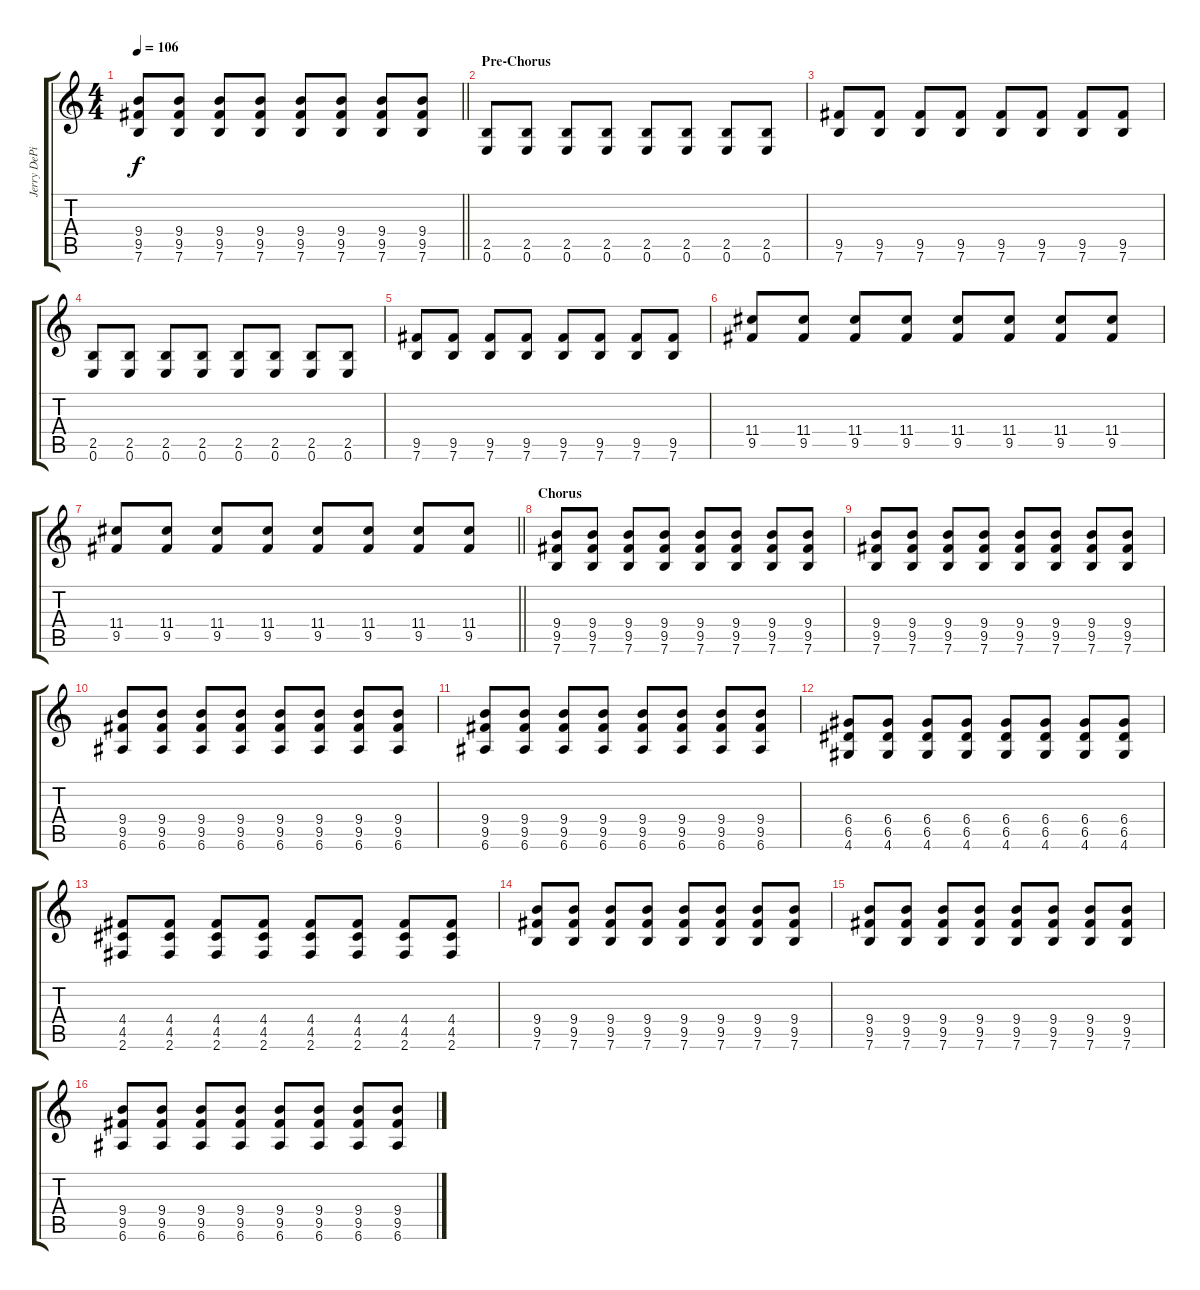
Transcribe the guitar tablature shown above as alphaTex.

\track ("Jerry DePizzo" "Jerry DePi") {instrument electricguitarclean}
\staff {score tabs}
\tuning (E4 B3 G3 D3 A2 E2) {hide}
\ts (4 4)
\tempo 106
\clef g2
\barLineRight lightlight
\ks c
(9.4 9.5 7.6).8{dy f} (9.4 9.5 7.6).8 (9.4 9.5 7.6).8 (9.4 9.5 7.6).8 (9.4 9.5 7.6).8 (9.4 9.5 7.6).8 (9.4 9.5 7.6).8 (9.4 9.5 7.6).8 |
\section ("" "Pre-Chorus")
(2.5 0.6).8 (2.5 0.6).8 (2.5 0.6).8 (2.5 0.6).8 (2.5 0.6).8 (2.5 0.6).8 (2.5 0.6).8 (2.5 0.6).8 |
(9.5 7.6).8 (9.5 7.6).8 (9.5 7.6).8 (9.5 7.6).8 (9.5 7.6).8 (9.5 7.6).8 (9.5 7.6).8 (9.5 7.6).8 |
(2.5 0.6).8 (2.5 0.6).8 (2.5 0.6).8 (2.5 0.6).8 (2.5 0.6).8 (2.5 0.6).8 (2.5 0.6).8 (2.5 0.6).8 |
(9.5 7.6).8 (9.5 7.6).8 (9.5 7.6).8 (9.5 7.6).8 (9.5 7.6).8 (9.5 7.6).8 (9.5 7.6).8 (9.5 7.6).8 |
(11.4 9.5).8 (11.4 9.5).8 (11.4 9.5).8 (11.4 9.5).8 (11.4 9.5).8 (11.4 9.5).8 (11.4 9.5).8 (11.4 9.5).8 |
\barLineRight lightlight
(11.4 9.5).8 (11.4 9.5).8 (11.4 9.5).8 (11.4 9.5).8 (11.4 9.5).8 (11.4 9.5).8 (11.4 9.5).8 (11.4 9.5).8 |
\section ("" "Chorus")
(9.4 9.5 7.6).8 (9.4 9.5 7.6).8 (9.4 9.5 7.6).8 (9.4 9.5 7.6).8 (9.4 9.5 7.6).8 (9.4 9.5 7.6).8 (9.4 9.5 7.6).8 (9.4 9.5 7.6).8 |
(9.4 9.5 7.6).8 (9.4 9.5 7.6).8 (9.4 9.5 7.6).8 (9.4 9.5 7.6).8 (9.4 9.5 7.6).8 (9.4 9.5 7.6).8 (9.4 9.5 7.6).8 (9.4 9.5 7.6).8 |
(9.4 9.5 6.6).8 (9.4 9.5 6.6).8 (9.4 9.5 6.6).8 (9.4 9.5 6.6).8 (9.4 9.5 6.6).8 (9.4 9.5 6.6).8 (9.4 9.5 6.6).8 (9.4 9.5 6.6).8 |
(9.4 9.5 6.6).8 (9.4 9.5 6.6).8 (9.4 9.5 6.6).8 (9.4 9.5 6.6).8 (9.4 9.5 6.6).8 (9.4 9.5 6.6).8 (9.4 9.5 6.6).8 (9.4 9.5 6.6).8 |
(6.4 6.5 4.6).8 (6.4 6.5 4.6).8 (6.4 6.5 4.6).8 (6.4 6.5 4.6).8 (6.4 6.5 4.6).8 (6.4 6.5 4.6).8 (6.4 6.5 4.6).8 (6.4 6.5 4.6).8 |
(4.4 4.5 2.6).8 (4.4 4.5 2.6).8 (4.4 4.5 2.6).8 (4.4 4.5 2.6).8 (4.4 4.5 2.6).8 (4.4 4.5 2.6).8 (4.4 4.5 2.6).8 (4.4 4.5 2.6).8 |
(9.4 9.5 7.6).8 (9.4 9.5 7.6).8 (9.4 9.5 7.6).8 (9.4 9.5 7.6).8 (9.4 9.5 7.6).8 (9.4 9.5 7.6).8 (9.4 9.5 7.6).8 (9.4 9.5 7.6).8 |
(9.4 9.5 7.6).8 (9.4 9.5 7.6).8 (9.4 9.5 7.6).8 (9.4 9.5 7.6).8 (9.4 9.5 7.6).8 (9.4 9.5 7.6).8 (9.4 9.5 7.6).8 (9.4 9.5 7.6).8 |
(9.4 9.5 6.6).8 (9.4 9.5 6.6).8 (9.4 9.5 6.6).8 (9.4 9.5 6.6).8 (9.4 9.5 6.6).8 (9.4 9.5 6.6).8 (9.4 9.5 6.6).8 (9.4 9.5 6.6).8
